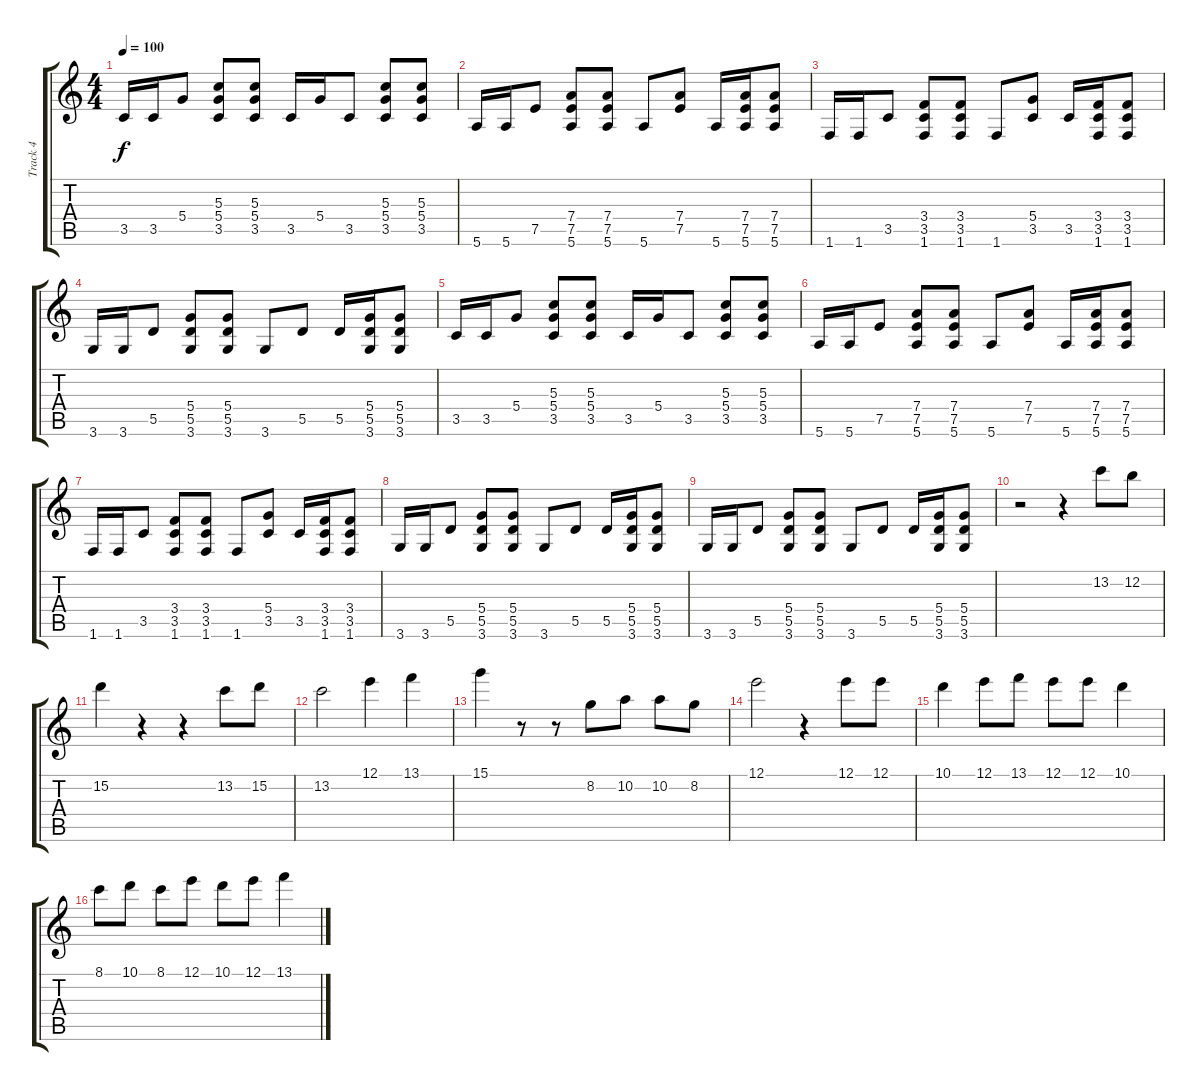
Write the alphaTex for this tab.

\track ("Track 4" "Track 4") {instrument electricguitarjazz}
\staff {score tabs}
\tuning (E4 B3 G3 D3 A2 E2) {hide}
\ts (4 4)
\tempo 100
\clef g2
\ks c
3.5.16{dy f} 3.5.16 5.4.8 (5.3 5.4 3.5).8 (5.3 5.4 3.5).8 3.5.16 5.4.16 3.5.8 (5.3 5.4 3.5).8 (5.3 5.4 3.5).8 |
5.6.16 5.6.16 7.5.8 (7.4 7.5 5.6).8 (7.4 7.5 5.6).8 5.6.8 (7.4 7.5).8 5.6.16 (7.4 7.5 5.6).16 (7.4 7.5 5.6).8 |
1.6.16 1.6.16 3.5.8 (3.4 3.5 1.6).8 (3.4 3.5 1.6).8 1.6.8 (5.4 3.5).8 3.5.16 (3.4 3.5 1.6).16 (3.4 3.5 1.6).8 |
3.6.16 3.6.16 5.5.8 (5.4 5.5 3.6).8 (5.4 5.5 3.6).8 3.6.8 5.5.8 5.5.16 (5.4 5.5 3.6).16 (5.4 5.5 3.6).8 |
3.5.16 3.5.16 5.4.8 (5.3 5.4 3.5).8 (5.3 5.4 3.5).8 3.5.16 5.4.16 3.5.8 (5.3 5.4 3.5).8 (5.3 5.4 3.5).8 |
5.6.16 5.6.16 7.5.8 (7.4 7.5 5.6).8 (7.4 7.5 5.6).8 5.6.8 (7.4 7.5).8 5.6.16 (7.4 7.5 5.6).16 (7.4 7.5 5.6).8 |
1.6.16 1.6.16 3.5.8 (3.4 3.5 1.6).8 (3.4 3.5 1.6).8 1.6.8 (5.4 3.5).8 3.5.16 (3.4 3.5 1.6).16 (3.4 3.5 1.6).8 |
3.6.16 3.6.16 5.5.8 (5.4 5.5 3.6).8 (5.4 5.5 3.6).8 3.6.8 5.5.8 5.5.16 (5.4 5.5 3.6).16 (5.4 5.5 3.6).8 |
3.6.16 3.6.16 5.5.8 (5.4 5.5 3.6).8 (5.4 5.5 3.6).8 3.6.8 5.5.8 5.5.16 (5.4 5.5 3.6).16 (5.4 5.5 3.6).8 |
r.2 r.4 13.2.8 12.2.8 |
15.2.4 r.4 r.4 13.2.8 15.2.8 |
13.2.2 12.1.4 13.1.4 |
15.1.4 r.8 r.8 8.2.8 10.2.8 10.2.8 8.2.8 |
12.1.2 r.4 12.1.8 12.1.8 |
10.1.4 12.1.8 13.1.8 12.1.8 12.1.8 10.1.4 |
8.1.8 10.1.8 8.1.8 12.1.8 10.1.8 12.1.8 13.1.4
